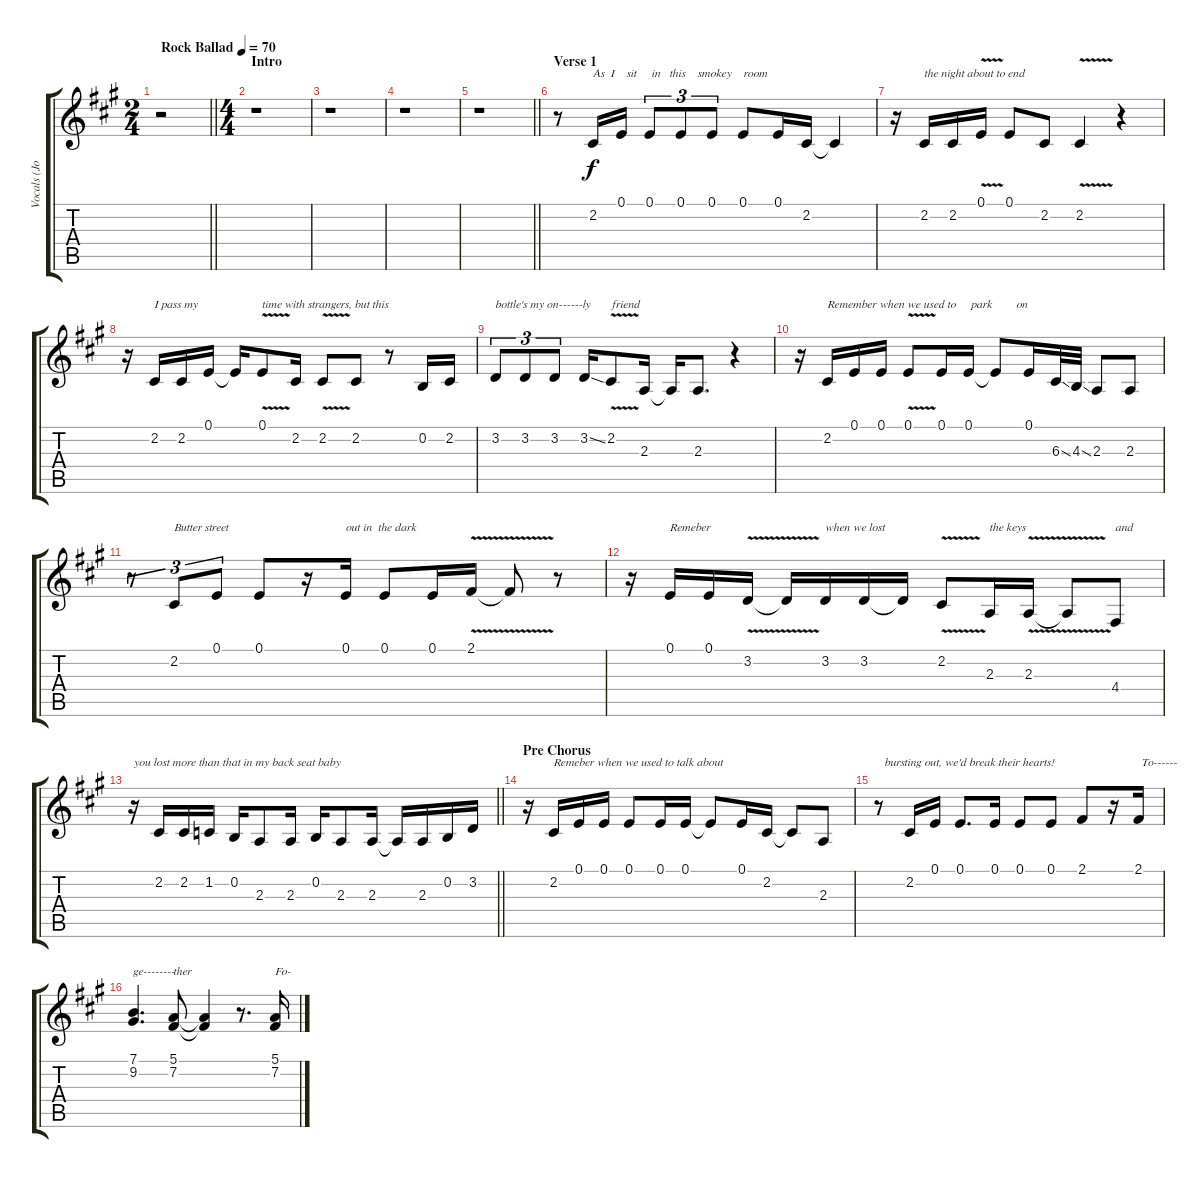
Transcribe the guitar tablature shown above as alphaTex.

\track ("Vocals (Jon Bon Jovi)" "Vocals (Jo") {mute instrument lead6voice}
\staff {score tabs}
\tuning (E4 B3 G3 D3 A2 E2) {hide}
\ts (2 4)
\tempo (70 "Rock Ballad")
\clef g2
\barLineRight lightlight
\ks a
r.2{dy f instrument lead6voice} |
\ts (4 4)
\section ("" "Intro")
r.1 |
r.1 |
r.1 |
\barLineRight lightlight
r.1 |
\section ("" "Verse 1")
r.8 2.2.16{txt "As  I    sit     in   this    smokey    room"} 0.1.16 0.1.8{tu (3 2)} 0.1.8{tu (3 2)} 0.1.8{tu (3 2)} 0.1.8 0.1.16 2.2.16 2.2{t}.4 |
r.16 2.2.16{txt "the night about to end"} 2.2.16 0.1{v}.16 0.1.8 2.2.8 2.2{v}.4 r.4 |
r.16 2.2.16{txt "I pass my"} 2.2.16 0.1.16 0.1{t}.16 0.1{v}.8{txt "time with strangers, but this"} 2.2.16 2.2{v}.8 2.2.8 r.8 0.2.16 2.2.16 |
3.2.8{tu (3 2) txt "bottle's my on------ly       friend"} 3.2.8{tu (3 2)} 3.2.8{tu (3 2)} 3.2{ss}.16 2.2{v}.8 2.3.16 2.3{t}.16 2.3.8{d} r.4 |
r.16 2.2.16{txt "Remember when we used to     park        on"} 0.1.16 0.1.16 0.1{v}.8 0.1.16 0.1.16 0.1{t}.8 0.1.16 6.3{ss}.32 4.3{ss}.32 2.3.8 2.3.8 |
r.8{tu (3 2)} 2.2.8{tu (3 2) txt "Butter street"} 0.1.8{tu (3 2)} 0.1.8 r.16 0.1.16{txt "out in  the dark"} 0.1.8 0.1.16 2.1{v}.16 2.1{t}.8 r.8 |
r.16 0.1.16{txt "Remeber"} 0.1.16 3.2{v}.16 3.2{t}.16 3.2.16{txt "when we lost"} 3.2.16 3.2{t}.16 2.2{v}.8 2.3.16{txt "the keys"} 2.3{v}.16 2.3{t}.8 4.4.8{txt "and"} |
\barLineRight lightlight
r.16{txt "you lost more than that in my back seat baby"} 2.2.16 2.2.16 1.2.16 0.2.16 2.3.8 2.3.16 0.2.16 2.3.8 2.3.16 2.3{t}.16 2.3.16 0.2.16 3.2.16 |
\section ("" "Pre Chorus")
r.16 2.2.16{txt "Remeber when we used to talk about"} 0.1.16 0.1.16 0.1.8 0.1.16 0.1.16 0.1{t}.8 0.1.16 2.2.16 2.2{t}.8 2.3.8 |
r.8{txt "  bursting out, we'd break their hearts!"} 2.2.16 0.1.16 0.1.8{d} 0.1.16 0.1.8 0.1.8 2.1.8 r.16 2.1.16{txt " To------"} |
(7.1 9.2).4{d txt "ge--------"} (5.1 7.2).8{txt "ther"} (5.1{t} 7.2{t}).4 r.8{d} (5.1 7.2).16{txt "Fo-"}
